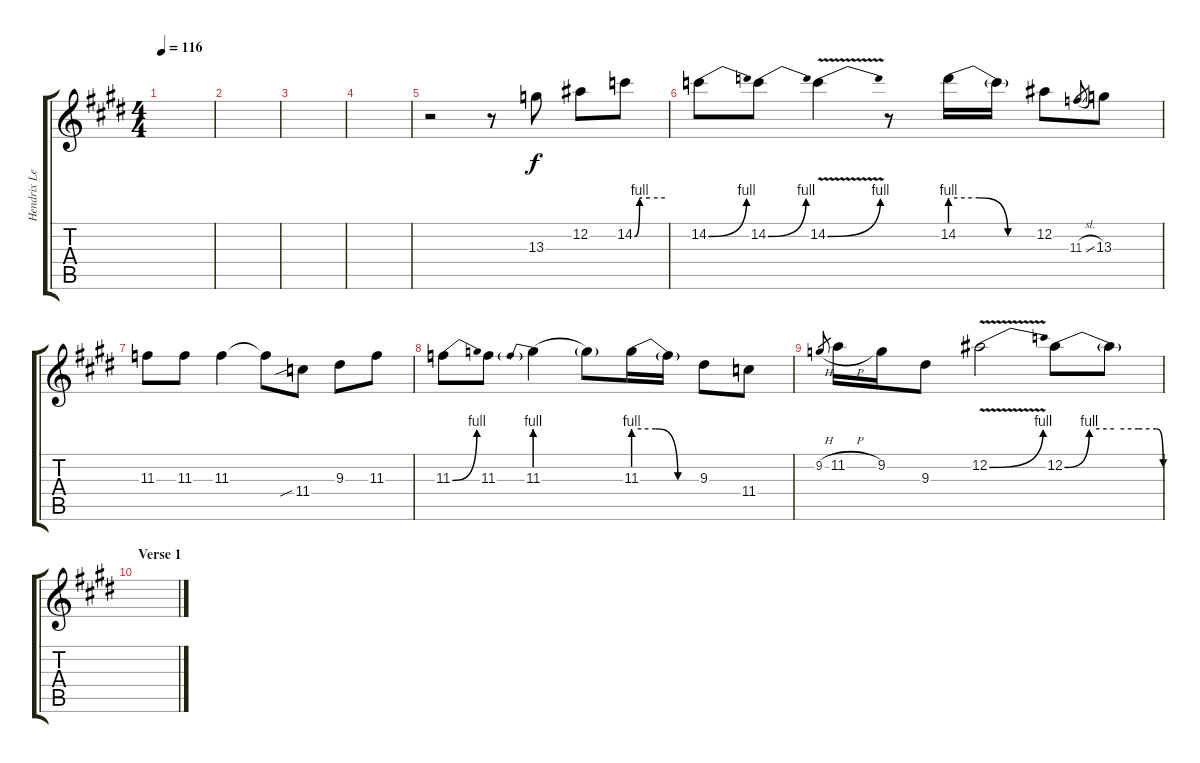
\track ("Hendrix Lead" "Hendrix Le") {instrument electricguitarjazz}
\staff {score tabs}
\tuning (Eb4 Bb3 Gb3 Db3 Ab2 Eb2) {hide}
\ts (4 4)
\tempo 116
\clef g2
\ks c#minor
|
|
|
|
r.2 r.8 13.3.8 12.2.8 14.2{be (custom 0 0 10 4 15 4 30 4 60 4)}.8 |
14.2{be (bend 0 0 60 4)}.8 14.2{be (bend 0 0 60 4)}.8 14.2{be (bend 0 0 60 4) v}.4 r.8 14.2{be (custom 0 4 20 4 40 0 60 0)}.16 14.2{t}.16 12.2.8 11.3{sl}.8{gr} 13.3.8 |
11.3.8 11.3.8 11.3.4 11.3{t}.8 11.4{sib}.8 9.3.8 11.3.8 |
11.3{be (bend 0 0 60 4)}.8 11.3.8 11.3{be (prebend 0 4 60 4)}.4 11.3{t}.8 11.3{be (custom 0 4 20 4 40 0 60 0)}.16 11.3{t}.16 9.3.8 11.4.8 |
9.2{h}.8{gr} 11.2{h}.16 9.2.16 9.3.8 12.2{be (bend 0 0 60 4) v}.2 12.2{be (custom 0 0 15 4 30 4 45 4 56 4 60 0)}.8 12.2{t}.8 |
\section ("" "Verse 1")
